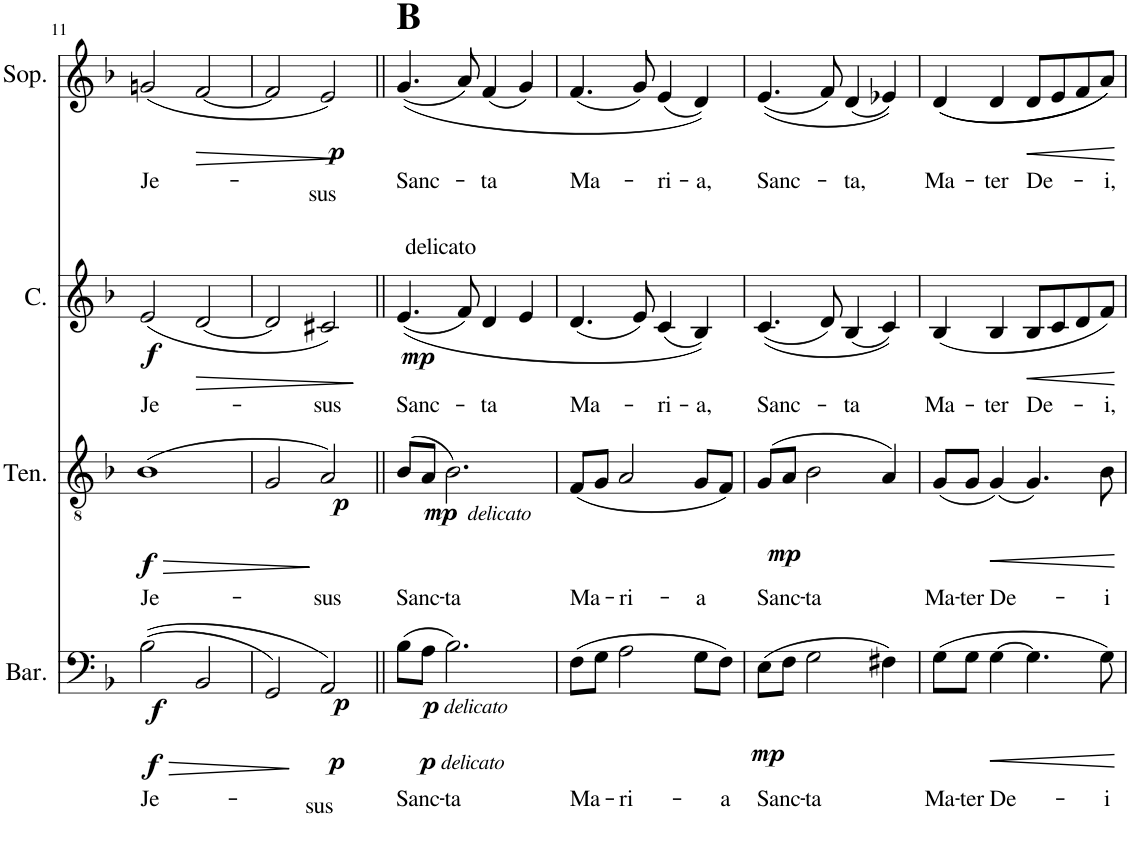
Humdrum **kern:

**kern	**text	**dynam	**kern	**text	**dynam	**kern	**text	**dynam	**kern	**text	**text	**dynam	**harte
*part4	*part4	*part4	*part3	*part3	*part3	*part2	*part2	*part2	*part1	*part1	*part1	*part1	*part1
*staff4	*staff4	*staff4	*staff3	*staff3	*staff3	*staff2	*staff2	*staff2	*staff1	*staff1	*staff1	*staff1	*
*I"Barítono	*	*	*I"Tenor	*	*	*I"Contralto	*	*	*I"Soprano	*	*	*	*
*I'Bar.	*	*	*I'Ten.	*	*	*I'C.	*	*	*I'Sop.	*	*	*	*
!!LO:PB:g=z
*clefF4	*	*	*clefGv2	*	*	*clefG2	*	*	*clefG2	*	*	*	*
*k[b-]	*	*	*k[b-]	*	*	*k[b-]	*	*	*k[b-]	*	*	*	*
*M4/4	*	*	*M4/4	*	*	*M4/4	*	*	*M4/4	*	*	*	*
=11	=11	=11	=11	=11	=11	=11	=11	=11	=11	=11	=11	=11	=11
!	!LO:LY:b	!LO:HP:b	!	!LO:LY:b	!LO:HP:b	!	!LO:LY:b	!	!	!LO:LY:b	!	!	!
!	!	!LO:DY:n=1:b	!	!	!	!	!	!	!	!	!	!	!
!	!	!LO:DY:n=2:b	!	!	!LO:DY:n=1:b	!	!	!LO:DY:b	!	!	!	!	!
((2B-\	Je-	> f f	(1B-	Je-	> f	(2e/	Je-	f	(2gn/	Je-	.	.	.
!	!	!	!	!	!	!	!	!LO:HP:b	!	!	!	!LO:HP:b	!
2BB-/	.	.	.	.	.	[2d/	.	>	[2f/	.	.	>	.
.	.	]	.	.	]	.	.	]	.	.	.	]	.
=12	=12	=12	=12	=12	=12	=12	=12	=12	=12	=12	=12	=12	=12
2GG/)	.	.	2G/	.	.	2d/]	.	.	2f/]	.	.	.	.
!	!LO:LY:b	!LO:DY:b	!	!LO:LY:b	!	!	!LO:LY:b	!	!	!LO:LY:b	!	!	!
!	!	!LO:DY:n=1:b	!	!	!LO:DY:b	!	!	!	!	!	!	!LO:DY:b	!
2AA/)	sus	p p	2A/)	-sus	p	2c#X/)	-sus	.	2e/)	sus	.	p	.
=13||	=13||	=13||	=13||	=13||	=13||	=13||	=13||	=13||	=13||	=13||	=13||	=13||	=13||
!	!LO:LY:b	!	!	!LO:LY:b	!	!	!LO:LY:b	!LO:DY:b	!	!LO:LY:b	!LO:LY:b	!	!
(8B-\L	Sanc-	.	(8B-/L	Sanc-	.	((4.e/	Sanc-	mp	((4.g/	Sanc-	delicato	.	B:maj
!	!	!LO:DY:b	!	!	!	!	!	!	!	!	!	!	!
!	!	!LO:DY:n=1:b	!	!	!	!	!	!	!	!	!	!	!
!	!	!LO:DY:n=2:b	!	!	!	!	!	!	!	!	!	!	!
!	!	!LO:DY:n=3:b	!	!	!	!	!	!	!	!	!	!	!
8A\J	.	p other-dynamics p other-dynamics	8A/J	.	.	.	.	.	.	.	.	.	.
!	!LO:LY:b	!	!	!LO:LY:b	!LO:DY:b	!	!	!	!	!	!	!	!
!	!	!	!	!	!LO:DY:n=1:b	!	!	!	!	!	!	!	!
2.B-\)	-ta	.	2.B-\)	-ta	mp other-dynamics	.	.	.	.	.	.	.	.
.	.	.	.	.	.	8f/)	.	.	8a/)	.	.	.	.
!	!	!	!	!	!	!	!LO:LY:b	!	!	!LO:LY:b	!	!	!
.	.	.	.	.	.	4d/	-ta	.	(4f/	-ta	.	.	.
.	.	.	.	.	.	4e/	.	.	4g/)	.	.	.	.
=14	=14	=14	=14	=14	=14	=14	=14	=14	=14	=14	=14	=14	=14
!	!LO:LY:b	!	!	!LO:LY:b	!	!	!LO:LY:b	!	!	!LO:LY:b	!	!	!
(8F\L	Ma-	.	(8F/L	Ma-	.	(4.d/	Ma-	.	(4.f/	Ma-	.	.	.
8G\J	.	.	8G/J	.	.	.	.	.	.	.	.	.	.
!	!LO:LY:b	!	!	!LO:LY:b	!	!	!	!	!	!	!	!	!
2A\	-ri-	.	2A/	-ri-	.	.	.	.	.	.	.	.	.
.	.	.	.	.	.	8e/)	.	.	8g/)	.	.	.	.
!	!	!	!	!	!	!	!LO:LY:b	!	!	!LO:LY:b	!	!	!
.	.	.	.	.	.	(4c/	-ri-	.	(4e/	-ri-	.	.	.
!	!	!	!	!LO:LY:b	!	!	!LO:LY:b	!	!	!LO:LY:b	!	!	!
8G\L	.	.	8G/L	a	.	4B-/))	-a,	.	4d/))	-a,	.	.	.
!	!LO:LY:b	!	!	!	!	!	!	!	!	!	!	!	!
8F\J)	-a	.	8F/J)	.	.	.	.	.	.	.	.	.	.
=15	=15	=15	=15	=15	=15	=15	=15	=15	=15	=15	=15	=15	=15
!	!LO:LY:b	!	!	!LO:LY:b	!LO:DY:b	!	!LO:LY:b	!	!	!LO:LY:b	!	!	!
(8E\L	Sanc-	.	(8G/L	Sanc-	mp	((4.c/	Sanc-	.	((4.e/	Sanc-	.	.	.
!	!	!LO:DY:b	!	!	!	!	!	!	!	!	!	!	!
8F\J	.	mp	8A/J	.	.	.	.	.	.	.	.	.	.
!	!LO:LY:b	!	!	!LO:LY:b	!	!	!	!	!	!	!	!	!
2G\	-ta	.	2B-\	-ta	.	.	.	.	.	.	.	.	.
.	.	.	.	.	.	8d/)	.	.	8f/)	.	.	.	.
!	!	!	!	!	!	!	!LO:LY:b	!	!	!LO:LY:b	!	!	!
.	.	.	.	.	.	(4B-/	-ta	.	(4d/	-ta,	.	.	.
4F#X\)	.	.	4A/)	.	.	4c/))	.	.	4e-X/))	.	.	.	.
=16	=16	=16	=16	=16	=16	=16	=16	=16	=16	=16	=16	=16	=16
!	!LO:LY:b	!	!	!LO:LY:b	!	!	!LO:LY:b	!	!	!LO:LY:b	!	!	!
(8G\L	Ma-	.	(8G/L	Ma-	.	(4B-/	Ma-	.	((4d/	Ma-	.	.	.
!	!LO:LY:b	!	!	!LO:LY:b	!	!	!	!	!	!	!	!	!
8G\J	-ter	.	8G/J	-ter	.	.	.	.	.	.	.	.	.
!	!LO:LY:b	!LO:HP:b	!	!LO:LY:b	!LO:HP:b	!	!LO:LY:b	!	!	!LO:LY:b	!	!	!
[4G\	De-	<	(4G/)	De-	<	4B-/	-ter	.	4d/	-ter	.	.	.
!	!	!	!	!	!	!	!LO:LY:b	!LO:HP:b	!	!LO:LY:b	!	!LO:HP:b	!
4.G\]	.	.	4.G/)	.	.	8B-/L	De-	<	8d/L	De-	.	<	.
.	.	.	.	.	.	8c/	.	.	8e/	.	.	.	.
.	.	.	.	.	.	8d/	.	.	8f/	.	.	.	.
!	!LO:LY:b	!	!	!LO:LY:b	!	!	!LO:LY:b	!	!	!LO:LY:b	!	!	!
8G\)	-i	.	8B-\	-i	.	8f/J)	-i,	.	8a/J))	-i,	.	.	.
.	.	[	.	.	[	.	.	[	.	.	.	[	.
=	=	=	=	=	=	=	=	=	=	=	=	=	=
*-	*-	*-	*-	*-	*-	*-	*-	*-	*-	*-	*-	*-	*-
